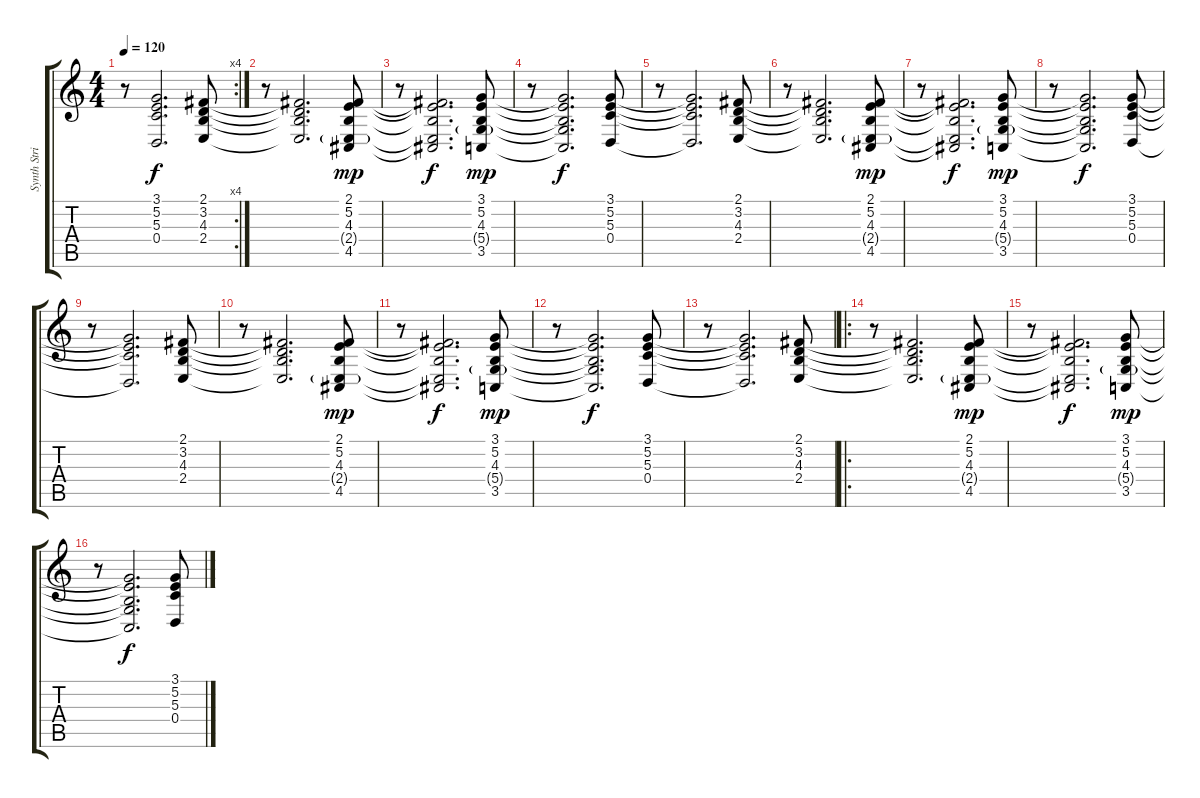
\track ("Synth Strings " "Synth Stri") {instrument tremolostrings}
\staff {score tabs}
\tuning (E4 B3 G3 D3 A2 E2) {hide}
\rc 4
\ts (4 4)
\tempo 120
\clef g2
\ks c
r.8{dy f} (3.1{t} 5.2{t} 5.3{t} 0.4{t}).2{d} (2.1 3.2 4.3 2.4).8 |
r.8 (2.1{t} 3.2{t} 4.3{t} 2.4{t}).2{d} (2.1 5.2 4.3 2.4{g} 4.5).8{dy mp} |
r.8 (2.1{t} 5.2{t} 4.3{t} 2.4{t} 4.5{t}).2{d dy f} (3.1 5.2 4.3 5.4{g} 3.5).8{dy mp} |
r.8 (3.1{t} 5.2{t} 4.3{t} 5.4{t} 3.5{t}).2{d dy f} (3.1 5.2 5.3 0.4).8 |
r.8 (3.1{t} 5.2{t} 5.3{t} 0.4{t}).2{d} (2.1 3.2 4.3 2.4).8 |
r.8 (2.1{t} 3.2{t} 4.3{t} 2.4{t}).2{d} (2.1 5.2 4.3 2.4{g} 4.5).8{dy mp} |
r.8 (2.1{t} 5.2{t} 4.3{t} 2.4{t} 4.5{t}).2{d dy f} (3.1 5.2 4.3 5.4{g} 3.5).8{dy mp} |
r.8 (3.1{t} 5.2{t} 4.3{t} 5.4{t} 3.5{t}).2{d dy f} (3.1 5.2 5.3 0.4).8 |
r.8 (3.1{t} 5.2{t} 5.3{t} 0.4{t}).2{d} (2.1 3.2 4.3 2.4).8 |
r.8 (2.1{t} 3.2{t} 4.3{t} 2.4{t}).2{d} (2.1 5.2 4.3 2.4{g} 4.5).8{dy mp} |
r.8 (2.1{t} 5.2{t} 4.3{t} 2.4{t} 4.5{t}).2{d dy f} (3.1 5.2 4.3 5.4{g} 3.5).8{dy mp} |
r.8 (3.1{t} 5.2{t} 4.3{t} 5.4{t} 3.5{t}).2{d dy f} (3.1 5.2 5.3 0.4).8 |
r.8 (3.1{t} 5.2{t} 5.3{t} 0.4{t}).2{d} (2.1 3.2 4.3 2.4).8 |
\ro
r.8 (2.1{t} 3.2{t} 4.3{t} 2.4{t}).2{d} (2.1 5.2 4.3 2.4{g} 4.5).8{dy mp} |
r.8 (2.1{t} 5.2{t} 4.3{t} 2.4{t} 4.5{t}).2{d dy f} (3.1 5.2 4.3 5.4{g} 3.5).8{dy mp} |
r.8 (3.1{t} 5.2{t} 4.3{t} 5.4{t} 3.5{t}).2{d dy f} (3.1 5.2 5.3 0.4).8
